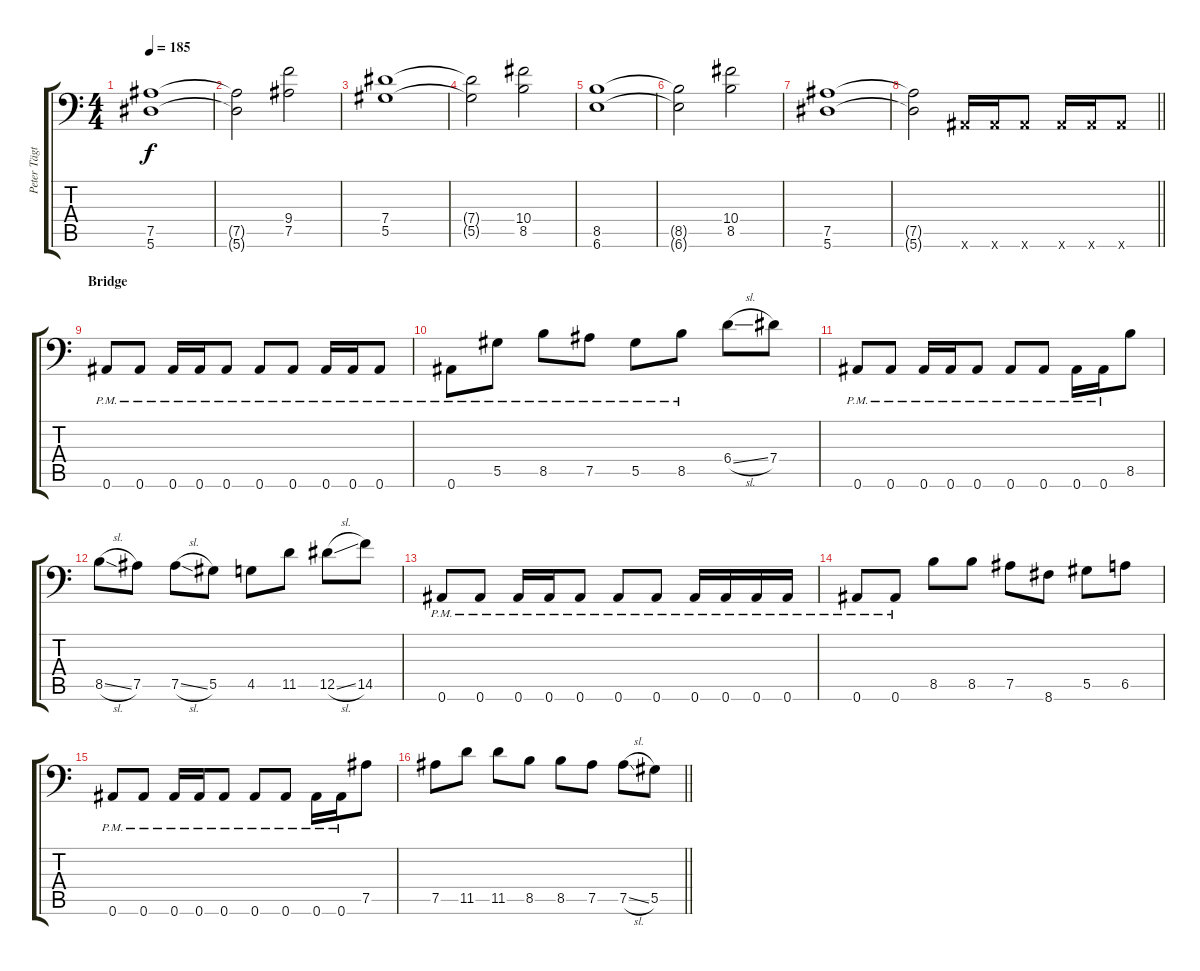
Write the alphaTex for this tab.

\track ("Peter Tägtgren " "Peter Tägt") {instrument distortionguitar}
\staff {score tabs}
\tuning (Bb3 F3 Db3 Ab2 Eb2 Bb1) {hide}
\ts (4 4)
\tempo 185
\clef f4
\ks c
(7.5 5.6).1{dy f} |
(7.5{t} 5.6{t}).2 (9.4 7.5).2 |
(7.4 5.5).1 |
(7.4{t} 5.5{t}).2 (10.4 8.5).2 |
(8.5 6.6).1 |
(8.5{t} 6.6{t}).2 (10.4 8.5).2 |
(7.5 5.6).1 |
\barLineRight lightlight
(7.5{t} 5.6{t}).2 0.6{x}.16 0.6{x}.16 0.6{x}.8 0.6{x}.16 0.6{x}.16 0.6{x}.8 |
\section ("" "Bridge")
0.6{pm}.8 0.6{pm}.8 0.6{pm}.16 0.6{pm}.16 0.6{pm}.8 0.6{pm}.8 0.6{pm}.8 0.6{pm}.16 0.6{pm}.16 0.6{pm}.8 |
0.6{pm}.8 5.5{pm}.8 8.5{pm}.8 7.5{pm}.8 5.5{pm}.8 8.5{pm}.8 6.4{sl}.8 7.4.8 |
0.6{pm}.8 0.6{pm}.8 0.6{pm}.16 0.6{pm}.16 0.6{pm}.8 0.6{pm}.8 0.6{pm}.8 0.6{pm}.16 0.6{pm}.16 8.5.8 |
8.5{sl}.8 7.5.8 7.5{sl}.8 5.5.8 4.5.8 11.5.8 12.5{sl}.8 14.5.8 |
0.6{pm}.8 0.6{pm}.8 0.6{pm}.16 0.6{pm}.16 0.6{pm}.8 0.6{pm}.8 0.6{pm}.8 0.6{pm}.16 0.6{pm}.16 0.6{pm}.16 0.6{pm}.16 |
0.6{pm}.8 0.6{pm}.8 8.5.8 8.5.8 7.5.8 8.6.8 5.5.8 6.5.8 |
0.6{pm}.8 0.6{pm}.8 0.6{pm}.16 0.6{pm}.16 0.6{pm}.8 0.6{pm}.8 0.6{pm}.8 0.6{pm}.16 0.6{pm}.16 7.5.8 |
\barLineRight lightlight
7.5.8 11.5.8 11.5.8 8.5.8 8.5.8 7.5.8 7.5{sl}.8 5.5.8
